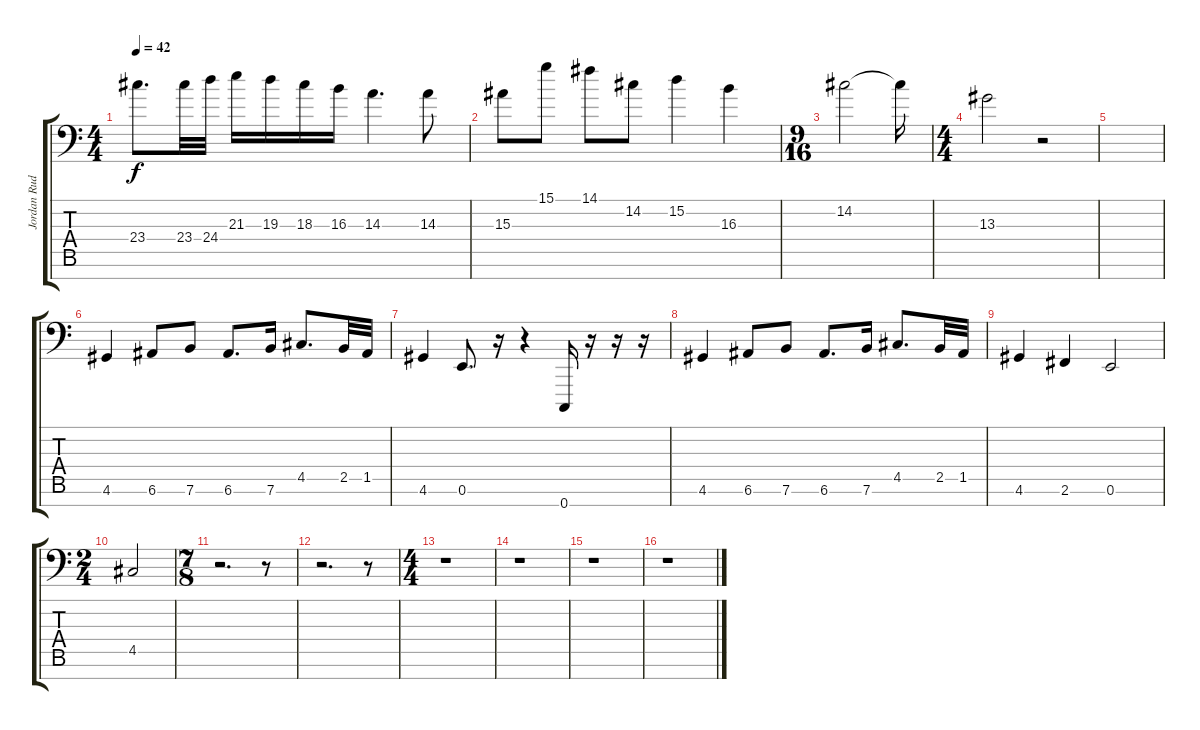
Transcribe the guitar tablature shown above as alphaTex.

\track ("Jordan Rudess" "Jordan Rud") {instrument lead2sawtooth}
\staff {score tabs}
\tuning (E4 B3 G3 D3 A2 E2 C-1) {hide}
\ts (4 4)
\tempo 42
\clef f4
\ks c
23.4.8{d dy f} 23.4.32 24.4.32 21.3.16 19.3.16 18.3.16 16.3.16 14.3.4{d} 14.3.8 |
15.3.8 15.1.8 14.1.8 14.2.8 15.2.4 16.3.4 |
\ts (9 16)
14.2.2 14.2{t}.16 |
\ts (4 4)
13.3.2 r.2 |
|
4.6.4{volume 9} 6.6.8 7.6.8 6.6.8{d} 7.6.16 4.5.8{d} 2.5.32 1.5.32 |
4.6.4 0.6.8{d} r.16 r.4 0.7.16 r.16 r.16 r.16 |
4.6.4 6.6.8 7.6.8 6.6.8{d} 7.6.16 4.5.8{d} 2.5.32 1.5.32 |
4.6.4 2.6.4 0.6.2 |
\ts (2 4)
4.5.2 |
\ts (7 8)
r.2{d} r.8 |
r.2{d} r.8 |
\ts (4 4)
r.1 |
r.1 |
r.1 |
r.1
